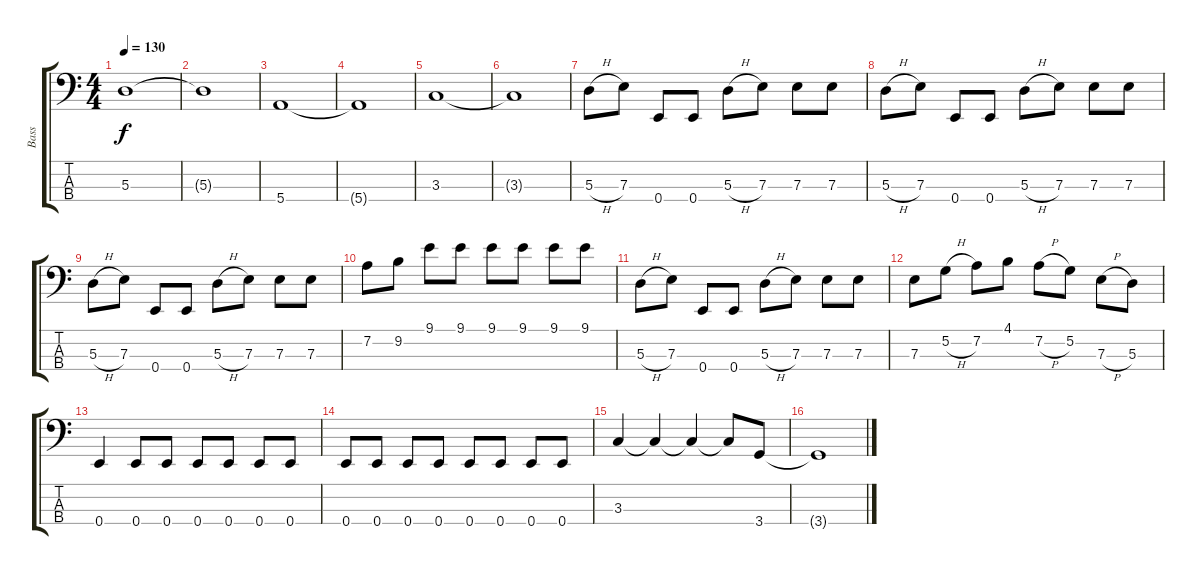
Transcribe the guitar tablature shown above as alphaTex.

\track ("Bass" "Bass") {instrument electricbassfinger}
\staff {score tabs}
\tuning (G2 D2 A1 E1) {hide}
\ts (4 4)
\tempo 130
\clef f4
\ks c
5.3.1{dy f} |
5.3{t}.1 |
5.4.1 |
5.4{t}.1 |
3.3.1 |
3.3{t}.1 |
5.3{h}.8 7.3.8 0.4.8 0.4.8 5.3{h}.8 7.3.8 7.3.8 7.3.8 |
5.3{h}.8 7.3.8 0.4.8 0.4.8 5.3{h}.8 7.3.8 7.3.8 7.3.8 |
5.3{h}.8 7.3.8 0.4.8 0.4.8 5.3{h}.8 7.3.8 7.3.8 7.3.8 |
7.2.8 9.2.8 9.1.8 9.1.8 9.1.8 9.1.8 9.1.8 9.1.8 |
5.3{h}.8 7.3.8 0.4.8 0.4.8 5.3{h}.8 7.3.8 7.3.8 7.3.8 |
7.3.8 5.2{h}.8 7.2.8 4.1.8 7.2{h}.8 5.2.8 7.3{h}.8 5.3.8 |
0.4.4 0.4.8 0.4.8 0.4.8 0.4.8 0.4.8 0.4.8 |
0.4.8 0.4.8 0.4.8 0.4.8 0.4.8 0.4.8 0.4.8 0.4.8 |
3.3.4 3.3{t}.4 3.3{t}.4 3.3{t}.8 3.4.8 |
3.4{t}.1
